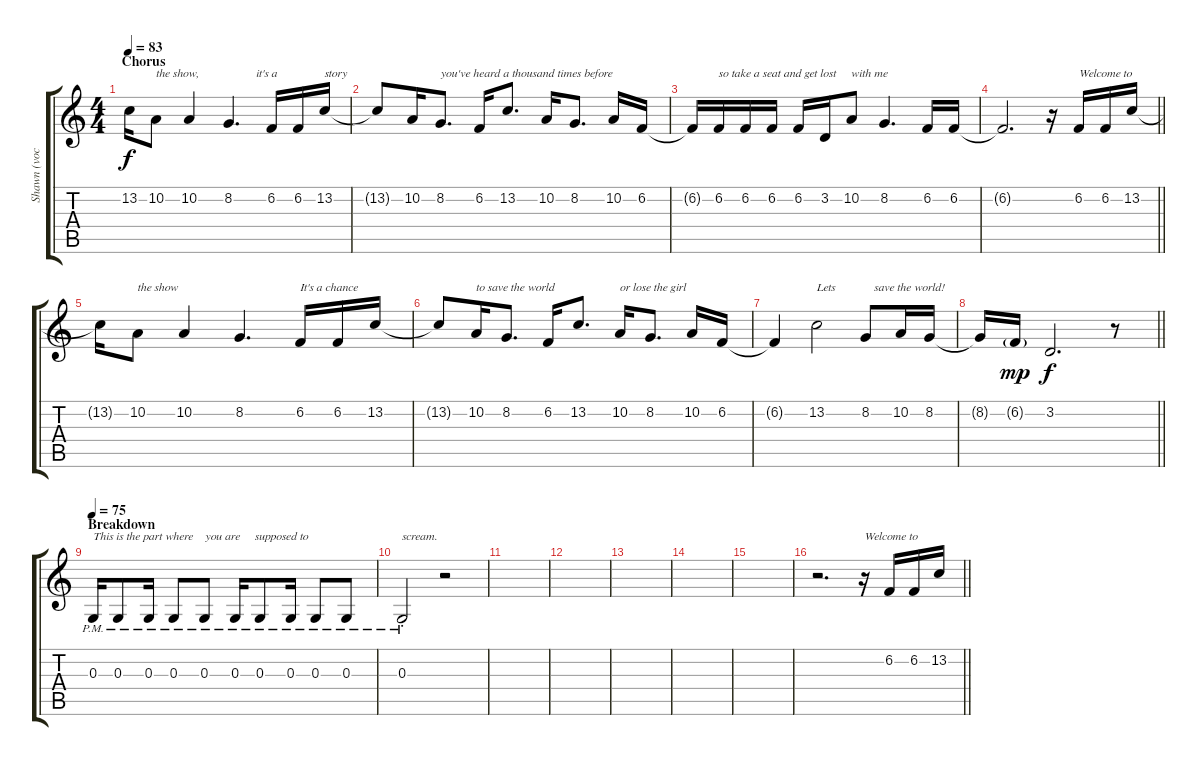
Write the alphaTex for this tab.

\track ("Shawn (vocals)" "Shawn (voc") {instrument clarinet}
\staff {score tabs}
\tuning (E4 B3 G3 D3 A2 E2) {hide}
\ts (4 4)
\section ("" "Chorus")
\tempo 83
\clef g2
\ks c
13.2{t}.16{dy f} 10.2.8{txt "the show,                   it's a"} 10.2.4 8.2.4{d} 6.2.16 6.2.16 13.2.16{txt "story"} |
13.2{t}.8 10.2.16 8.2.8{d txt "you've heard a thousand times before"} 6.2.16 13.2.8{d} 10.2.16 8.2.8{d} 10.2.16 6.2.16 |
6.2{t}.16 6.2.16{txt "so take a seat and get lost     with me"} 6.2.16 6.2.16 6.2.16 3.2.16 10.2.8 8.2.4{d} 6.2.16 6.2.16 |
\barLineRight lightlight
6.2{t}.2{d} r.16 6.2.16{txt "Welcome to"} 6.2.16 13.2.16 |
13.2{t}.16 10.2.8{txt "the show"} 10.2.4 8.2.4{d} 6.2.16{txt "It's a chance "} 6.2.16 13.2.16 |
13.2{t}.8 10.2.16{txt "to save the world"} 8.2.8{d} 6.2.16 13.2.8{d} 10.2.16{txt "or lose the girl"} 8.2.8{d} 10.2.16 6.2.16 |
6.2{t}.4 13.2.2{txt "Lets             save the world!"} 8.2.8 10.2.16 8.2.16 |
\barLineRight lightlight
8.2{t}.16 6.2{g}.16{dy mp} 3.2.2{d dy f} r.8 |
\section ("" "Breakdown")
\tempo 75
0.3{pm}.16{txt "This is the part where    you are     supposed to "} 0.3{pm}.8 0.3{pm}.16 0.3{pm}.8 0.3{pm}.8 0.3{pm}.16 0.3{pm}.8 0.3{pm}.16 0.3{pm}.8 0.3{pm}.8 |
0.3{pm st}.2{txt "scream."} r.2 |
|
|
|
|
|
\barLineRight lightlight
r.2{d} r.16{txt "Welcome to"} 6.2.16 6.2.16 13.2.16
